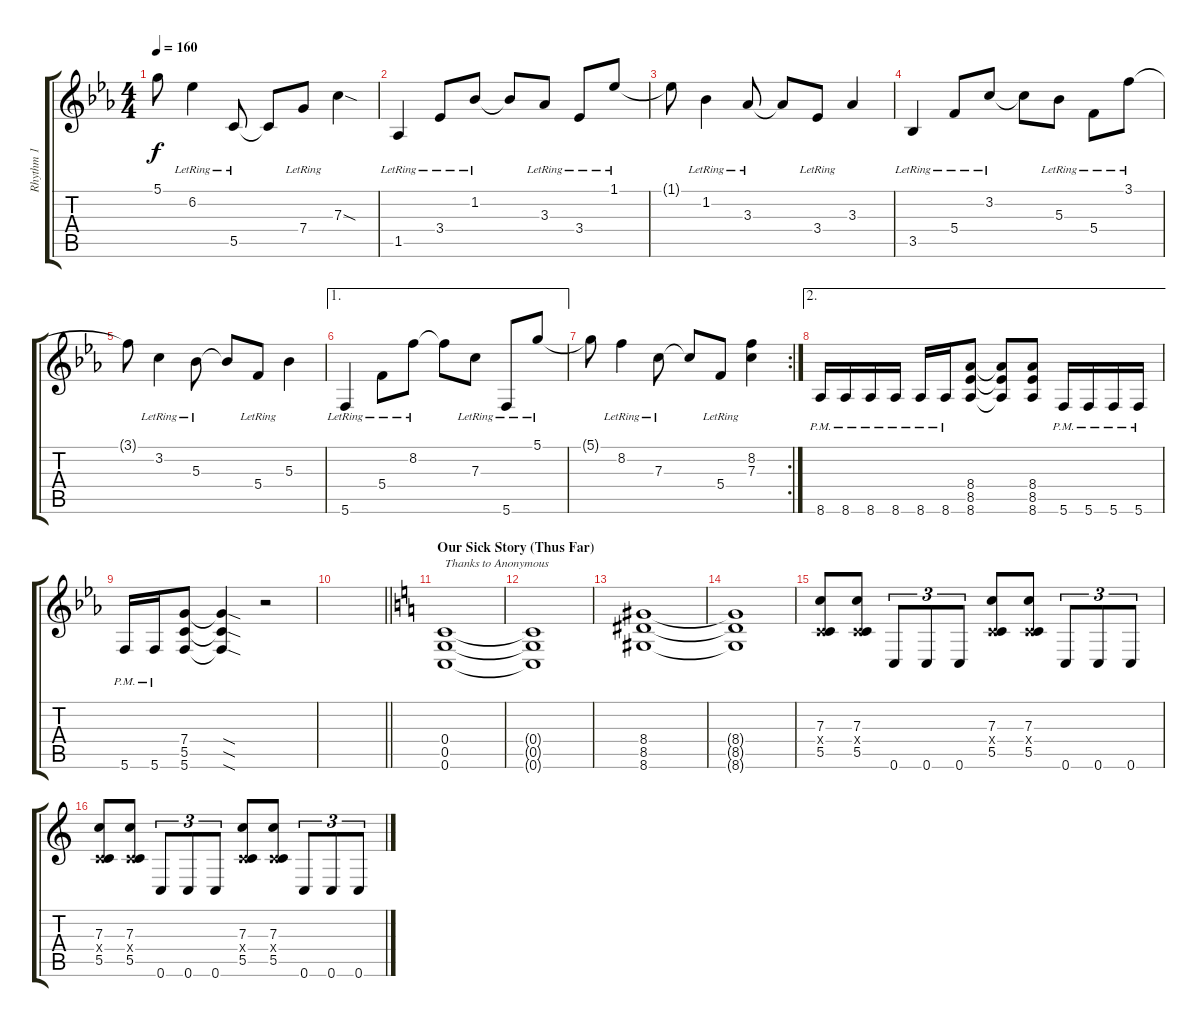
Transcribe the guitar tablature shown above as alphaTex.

\track ("Rhythm 1" "Rhythm 1") {instrument distortionguitar}
\staff {score tabs}
\tuning (D4 A3 F3 C3 G2 C2) {hide}
\ts (4 4)
\tempo 160
\clef g2
\ks eb
5.1{t}.8{dy f} 6.2{lr}.4 5.5{lr}.8 5.5{t}.8 7.4{lr}.8 7.3{sod}.4 |
1.5{lr}.4 3.4{lr}.8 1.2{lr}.8 1.2{t}.8 3.3{lr}.8 3.4{lr}.8 1.1{lr}.8 |
1.1{t}.8 1.2{lr}.4 3.3{lr}.8 3.3{t}.8 3.4{lr}.8 3.3.4 |
3.5{lr}.4 5.4{lr}.8 3.2{lr}.8 3.2{t}.8 5.3{lr}.8 5.4{lr}.8 3.1{lr}.8 |
3.1{t}.8 3.2{lr}.4 5.3{lr}.8 5.3{t}.8 5.4{lr}.8 5.3.4 |
\ae 1
5.6{lr}.4 5.4{lr}.8 8.2{lr}.8 8.2{t}.8 7.3{lr}.8 5.6{lr}.8 5.1{lr}.8 |
\rc 2
5.1{t}.8 8.2{lr}.4 7.3{lr}.8 7.3{t}.8 5.4{lr}.8 (8.2 7.3).4 |
\ae 2
8.6{pm}.16 8.6{pm}.16 8.6{pm}.16 8.6{pm}.16 8.6{pm}.16 8.6{pm}.16 (8.4 8.5 8.6).8 (8.4{t} 8.5{t} 8.6{t}).8 (8.4 8.5 8.6).8 5.6{pm}.16 5.6{pm}.16 5.6{pm}.16 5.6{pm}.16 |
5.6{pm}.16 5.6{pm}.16 (7.4 5.5 5.6).8 (7.4{sod t} 5.5{sod t} 5.6{sod t}).4 r.2 |
\barLineRight lightlight
|
\section ("" "Our Sick Story (Thus Far)")
\ks c
(0.4 0.5 0.6).1{txt "Thanks to Anonymous"} |
(0.4{t} 0.5{t} 0.6{t}).1 |
(8.4 8.5 8.6).1 |
(8.4{t} 8.5{t} 8.6{t}).1 |
(7.3 0.4{x} 5.5).8 (7.3 0.4{x} 5.5).8 0.6.8{tu (3 2)} 0.6.8{tu (3 2)} 0.6.8{tu (3 2)} (7.3 0.4{x} 5.5).8 (7.3 0.4{x} 5.5).8 0.6.8{tu (3 2)} 0.6.8{tu (3 2)} 0.6.8{tu (3 2)} |
(7.3 0.4{x} 5.5).8 (7.3 0.4{x} 5.5).8 0.6.8{tu (3 2)} 0.6.8{tu (3 2)} 0.6.8{tu (3 2)} (7.3 0.4{x} 5.5).8 (7.3 0.4{x} 5.5).8 0.6.8{tu (3 2)} 0.6.8{tu (3 2)} 0.6.8{tu (3 2)}
